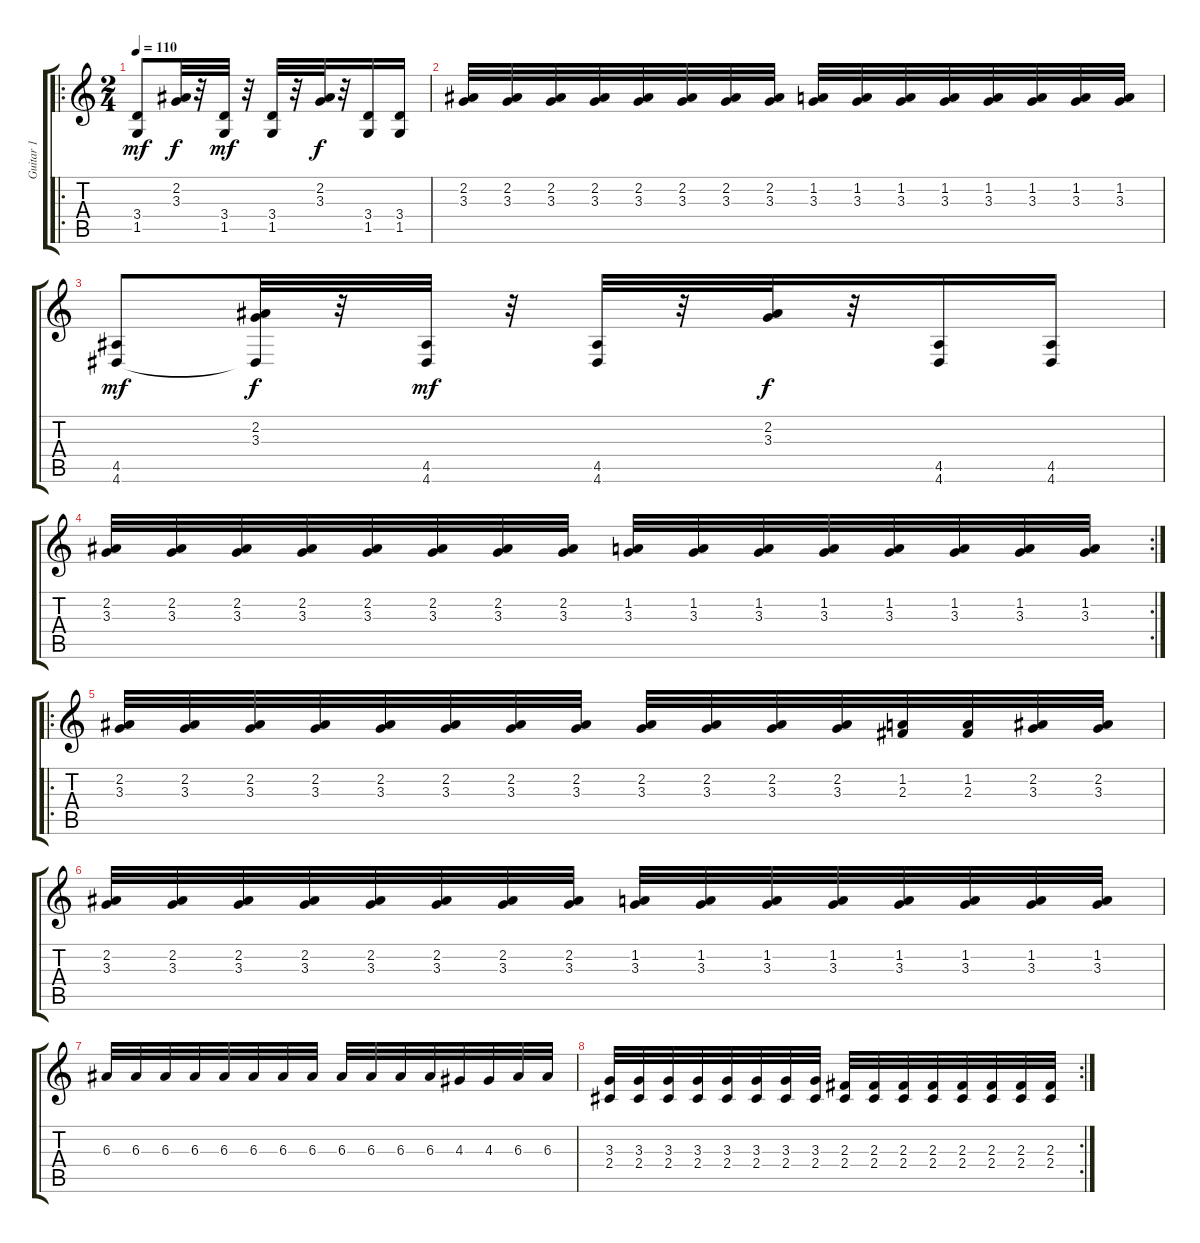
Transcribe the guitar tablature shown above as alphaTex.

\track ("Guitar 1" "Guitar 1") {instrument distortionguitar}
\staff {score tabs}
\tuning (Db4 Ab3 E3 B2 Gb2 B1) {hide}
\ro
\ts (2 4)
\tempo 110
\clef g2
\ks c
(3.4 1.5).8{dy mf} (2.2 3.3).32{dy f} r.32 (3.4 1.5).32{dy mf} r.32 (3.4 1.5).32 r.32 (2.2 3.3).32{dy f} r.32 (3.4 1.5).16 (3.4 1.5).16 |
(2.2 3.3).32 (2.2 3.3).32 (2.2 3.3).32 (2.2 3.3).32 (2.2 3.3).32 (2.2 3.3).32 (2.2 3.3).32 (2.2 3.3).32 (1.2 3.3).32 (1.2 3.3).32 (1.2 3.3).32 (1.2 3.3).32 (1.2 3.3).32 (1.2 3.3).32 (1.2 3.3).32 (1.2 3.3).32 |
(4.5 4.6).8{dy mf} (2.2 3.3 4.6{t}).32{dy f} r.32 (4.5 4.6).32{dy mf} r.32 (4.5 4.6).32 r.32 (2.2 3.3).32{dy f} r.32 (4.5 4.6).16 (4.5 4.6).16 |
\rc 2
(2.2 3.3).32 (2.2 3.3).32 (2.2 3.3).32 (2.2 3.3).32 (2.2 3.3).32 (2.2 3.3).32 (2.2 3.3).32 (2.2 3.3).32 (1.2 3.3).32 (1.2 3.3).32 (1.2 3.3).32 (1.2 3.3).32 (1.2 3.3).32 (1.2 3.3).32 (1.2 3.3).32 (1.2 3.3).32 |
\ro
(2.2 3.3).32 (2.2 3.3).32 (2.2 3.3).32 (2.2 3.3).32 (2.2 3.3).32 (2.2 3.3).32 (2.2 3.3).32 (2.2 3.3).32 (2.2 3.3).32 (2.2 3.3).32 (2.2 3.3).32 (2.2 3.3).32 (1.2 2.3).32 (1.2 2.3).32 (2.2 3.3).32 (2.2 3.3).32 |
(2.2 3.3).32 (2.2 3.3).32 (2.2 3.3).32 (2.2 3.3).32 (2.2 3.3).32 (2.2 3.3).32 (2.2 3.3).32 (2.2 3.3).32 (1.2 3.3).32 (1.2 3.3).32 (1.2 3.3).32 (1.2 3.3).32 (1.2 3.3).32 (1.2 3.3).32 (1.2 3.3).32 (1.2 3.3).32 |
6.3.32 6.3.32 6.3.32 6.3.32 6.3.32 6.3.32 6.3.32 6.3.32 6.3.32 6.3.32 6.3.32 6.3.32 4.3.32 4.3.32 6.3.32 6.3.32 |
\rc 2
(3.3 2.4).32 (3.3 2.4).32 (3.3 2.4).32 (3.3 2.4).32 (3.3 2.4).32 (3.3 2.4).32 (3.3 2.4).32 (3.3 2.4).32 (2.3 2.4).32 (2.3 2.4).32 (2.3 2.4).32 (2.3 2.4).32 (2.3 2.4).32 (2.3 2.4).32 (2.3 2.4).32 (2.3 2.4).32
